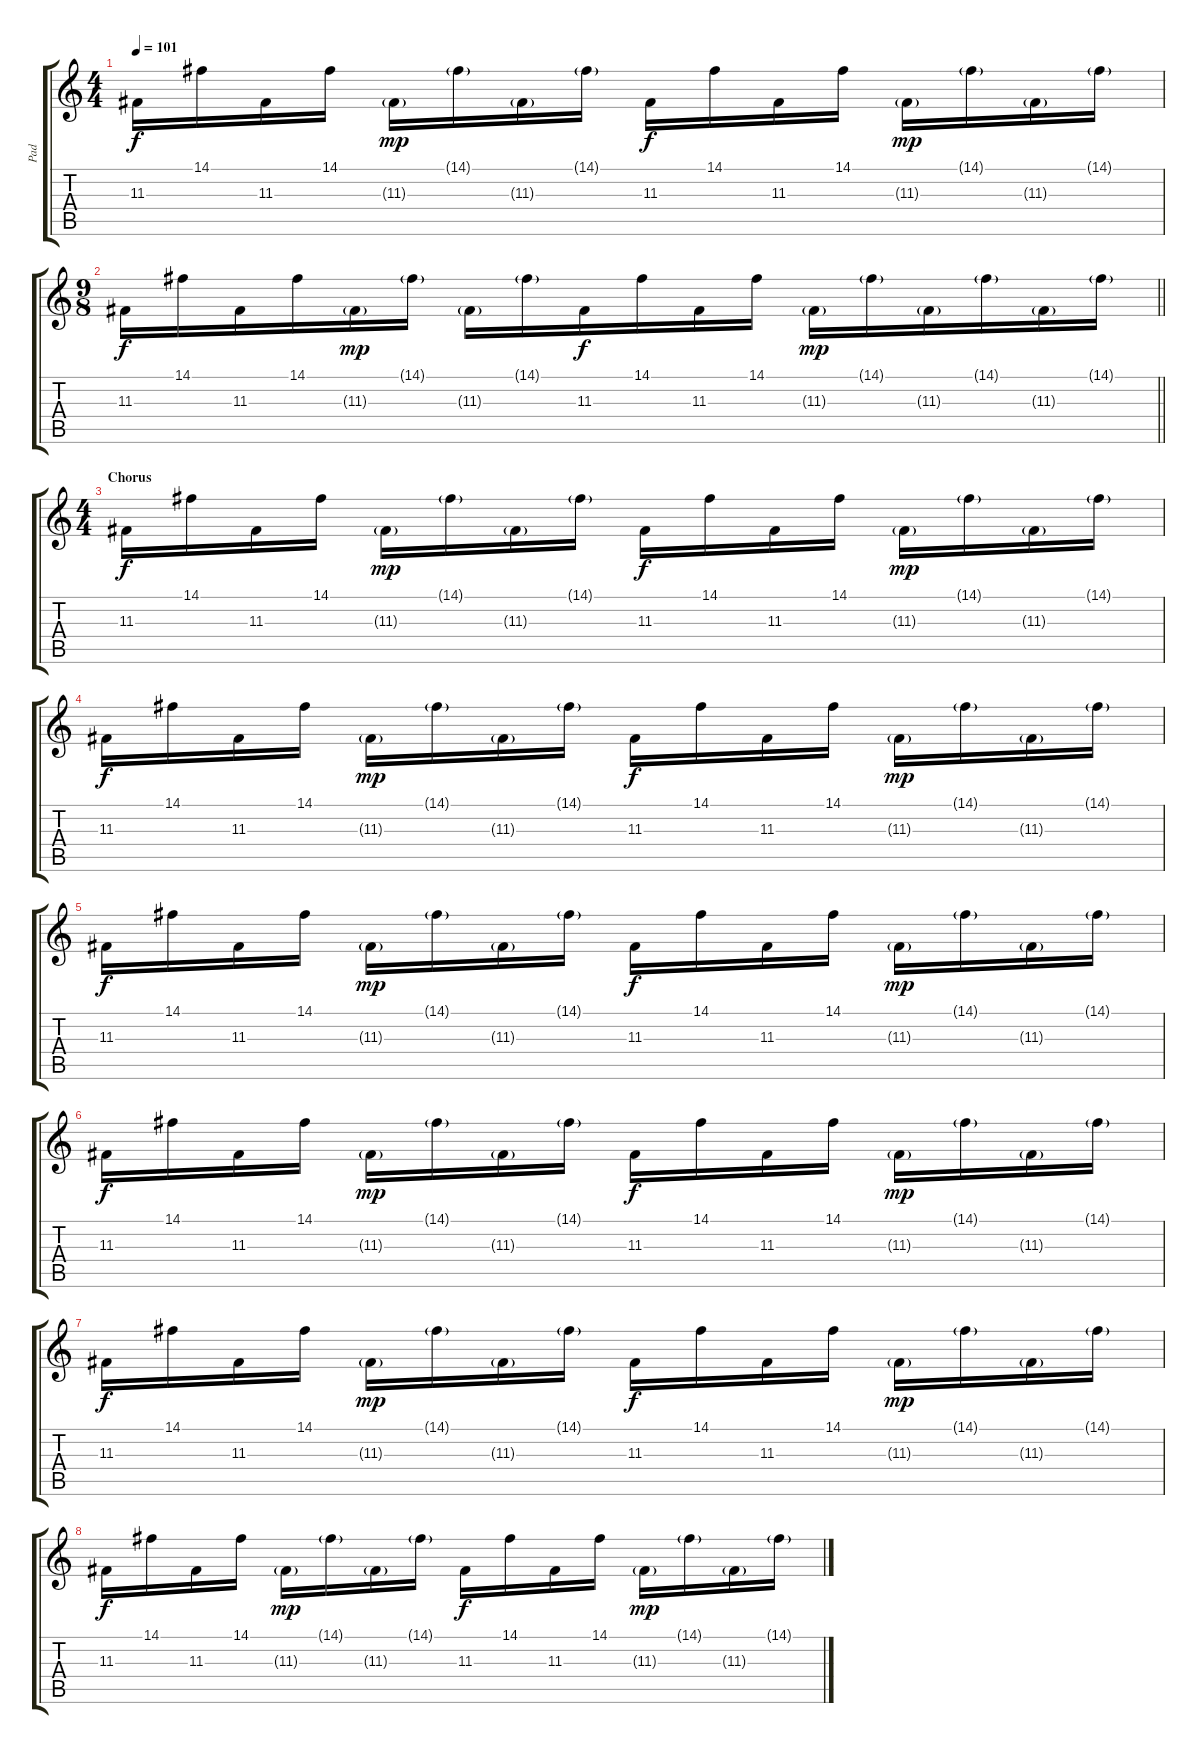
\track ("Pad" "Pad") {instrument lead6voice}
\staff {score tabs}
\tuning (E4 B3 G3 D3 A2 D2) {hide}
\ts (4 4)
\tempo 101
\clef g2
\ks c
11.3.16{dy f balance 14} 14.1.16 11.3.16 14.1.16{balance 3} 11.3{g}.16{dy mp} 14.1{g}.16 11.3{g}.16 14.1{g}.16 11.3.16{dy f balance 14} 14.1.16 11.3.16 14.1.16{balance 3} 11.3{g}.16{dy mp} 14.1{g}.16 11.3{g}.16 14.1{g}.16 |
\ts (9 8)
\barLineRight lightlight
11.3.16{dy f balance 14} 14.1.16 11.3.16 14.1.16{balance 3} 11.3{g}.16{dy mp} 14.1{g}.16 11.3{g}.16 14.1{g}.16 11.3.16{dy f balance 14} 14.1.16 11.3.16 14.1.16{balance 3} 11.3{g}.16{dy mp} 14.1{g}.16 11.3{g}.16 14.1{g}.16 11.3{g}.16 14.1{g}.16 |
\ts (4 4)
\section ("" "Chorus")
11.3.16{dy f balance 14} 14.1.16 11.3.16 14.1.16{balance 3} 11.3{g}.16{dy mp} 14.1{g}.16 11.3{g}.16 14.1{g}.16 11.3.16{dy f balance 14} 14.1.16 11.3.16 14.1.16{balance 3} 11.3{g}.16{dy mp} 14.1{g}.16 11.3{g}.16 14.1{g}.16 |
11.3.16{dy f balance 14} 14.1.16 11.3.16 14.1.16{balance 3} 11.3{g}.16{dy mp} 14.1{g}.16 11.3{g}.16 14.1{g}.16 11.3.16{dy f balance 14} 14.1.16 11.3.16 14.1.16{balance 3} 11.3{g}.16{dy mp} 14.1{g}.16 11.3{g}.16 14.1{g}.16 |
11.3.16{dy f balance 14} 14.1.16 11.3.16 14.1.16{balance 3} 11.3{g}.16{dy mp} 14.1{g}.16 11.3{g}.16 14.1{g}.16 11.3.16{dy f balance 14} 14.1.16 11.3.16 14.1.16{balance 3} 11.3{g}.16{dy mp} 14.1{g}.16 11.3{g}.16 14.1{g}.16 |
11.3.16{dy f balance 14} 14.1.16 11.3.16 14.1.16{balance 3} 11.3{g}.16{dy mp} 14.1{g}.16 11.3{g}.16 14.1{g}.16 11.3.16{dy f balance 14} 14.1.16 11.3.16 14.1.16{balance 3} 11.3{g}.16{dy mp} 14.1{g}.16 11.3{g}.16 14.1{g}.16 |
11.3.16{dy f balance 14} 14.1.16 11.3.16 14.1.16{balance 3} 11.3{g}.16{dy mp} 14.1{g}.16 11.3{g}.16 14.1{g}.16 11.3.16{dy f balance 14} 14.1.16 11.3.16 14.1.16{balance 3} 11.3{g}.16{dy mp} 14.1{g}.16 11.3{g}.16 14.1{g}.16 |
11.3.16{dy f balance 14} 14.1.16 11.3.16 14.1.16{balance 3} 11.3{g}.16{dy mp} 14.1{g}.16 11.3{g}.16 14.1{g}.16 11.3.16{dy f balance 14} 14.1.16 11.3.16 14.1.16{balance 3} 11.3{g}.16{dy mp} 14.1{g}.16 11.3{g}.16 14.1{g}.16
